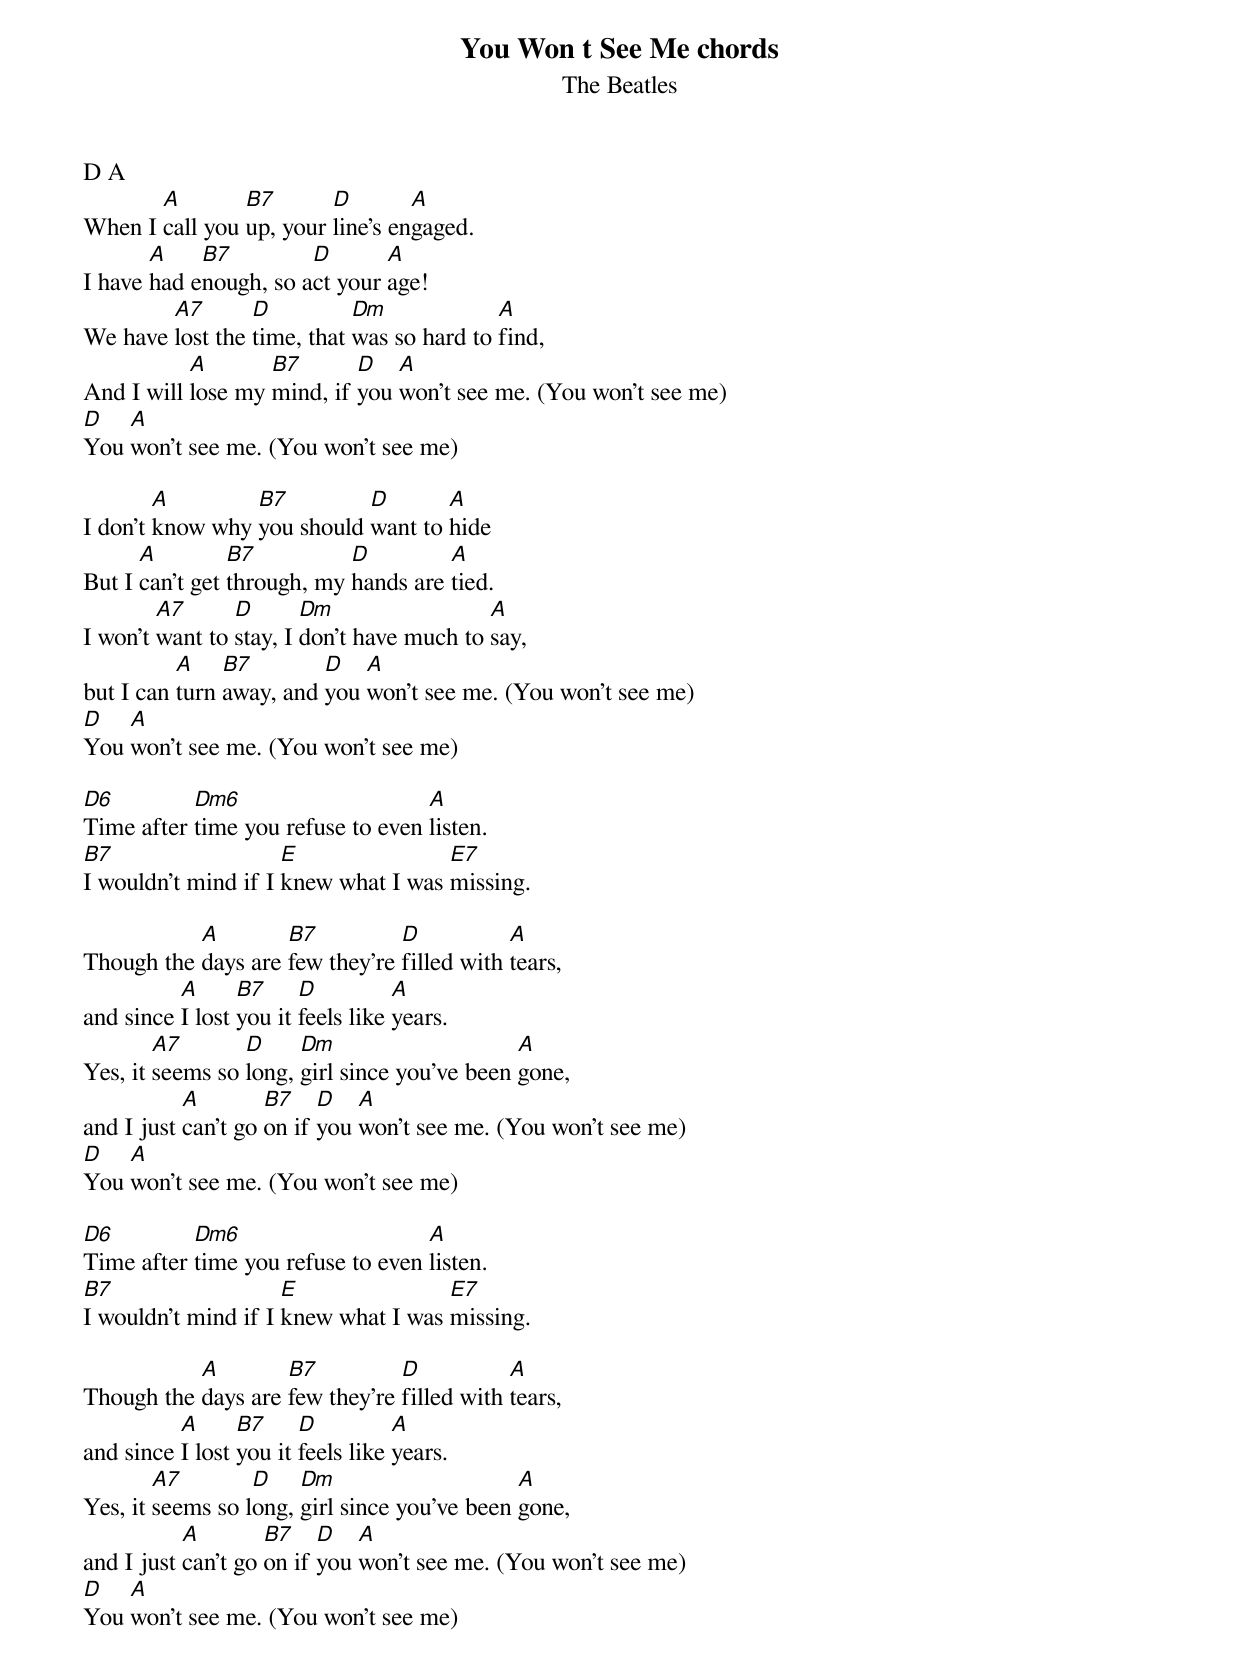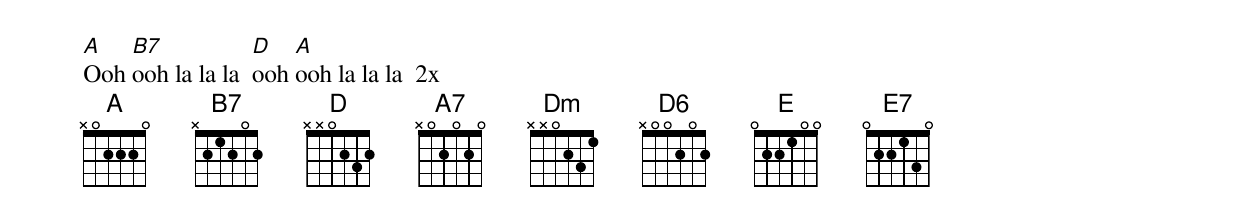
You Won t See Me chords
The Beatles

D A
       A        B7       D        A
When I call you up, your line's engaged.
       A    B7         D       A
I have had enough, so act your age!
        A7       D          Dm             A
We have lost the time, that was so hard to find,
           A       B7       D   A
And I will lose my mind, if you won't see me. (You won't see me)
D   A
You won't see me. (You won't see me)

        A        B7         D       A
I don't know why you should want to hide
      A         B7          D         A
But I can't get through, my hands are tied.
        A7      D       Dm                 A
I won't want to stay, I don't have much to say,
          A    B7        D   A
but I can turn away, and you won't see me. (You won't see me)
D   A
You won't see me. (You won't see me)

D6         Dm6                     A
Time after time you refuse to even listen.
B7                   E               E7
I wouldn't mind if I knew what I was missing.

           A        B7          D           A
Though the days are few they're filled with tears,
          A      B7     D          A
and since I lost you it feels like years.
        A7       D     Dm                     A
Yes, it seems so long, girl since you've been gone,
           A        B7    D   A
and I just can't go on if you won't see me. (You won't see me)
D   A
You won't see me. (You won't see me)

D6         Dm6                     A
Time after time you refuse to even listen.
B7                   E               E7
I wouldn't mind if I knew what I was missing.

           A        B7          D           A
Though the days are few they're filled with tears,
          A      B7     D          A
and since I lost you it feels like years.
        A7        D    Dm                     A
Yes, it seems so long, girl since you've been gone,
           A        B7    D   A
and I just can't go on if you won't see me. (You won't see me)
D   A
You won't see me. (You won't see me)

A   B7            D   A
Ooh ooh la la la  ooh ooh la la la  2x
